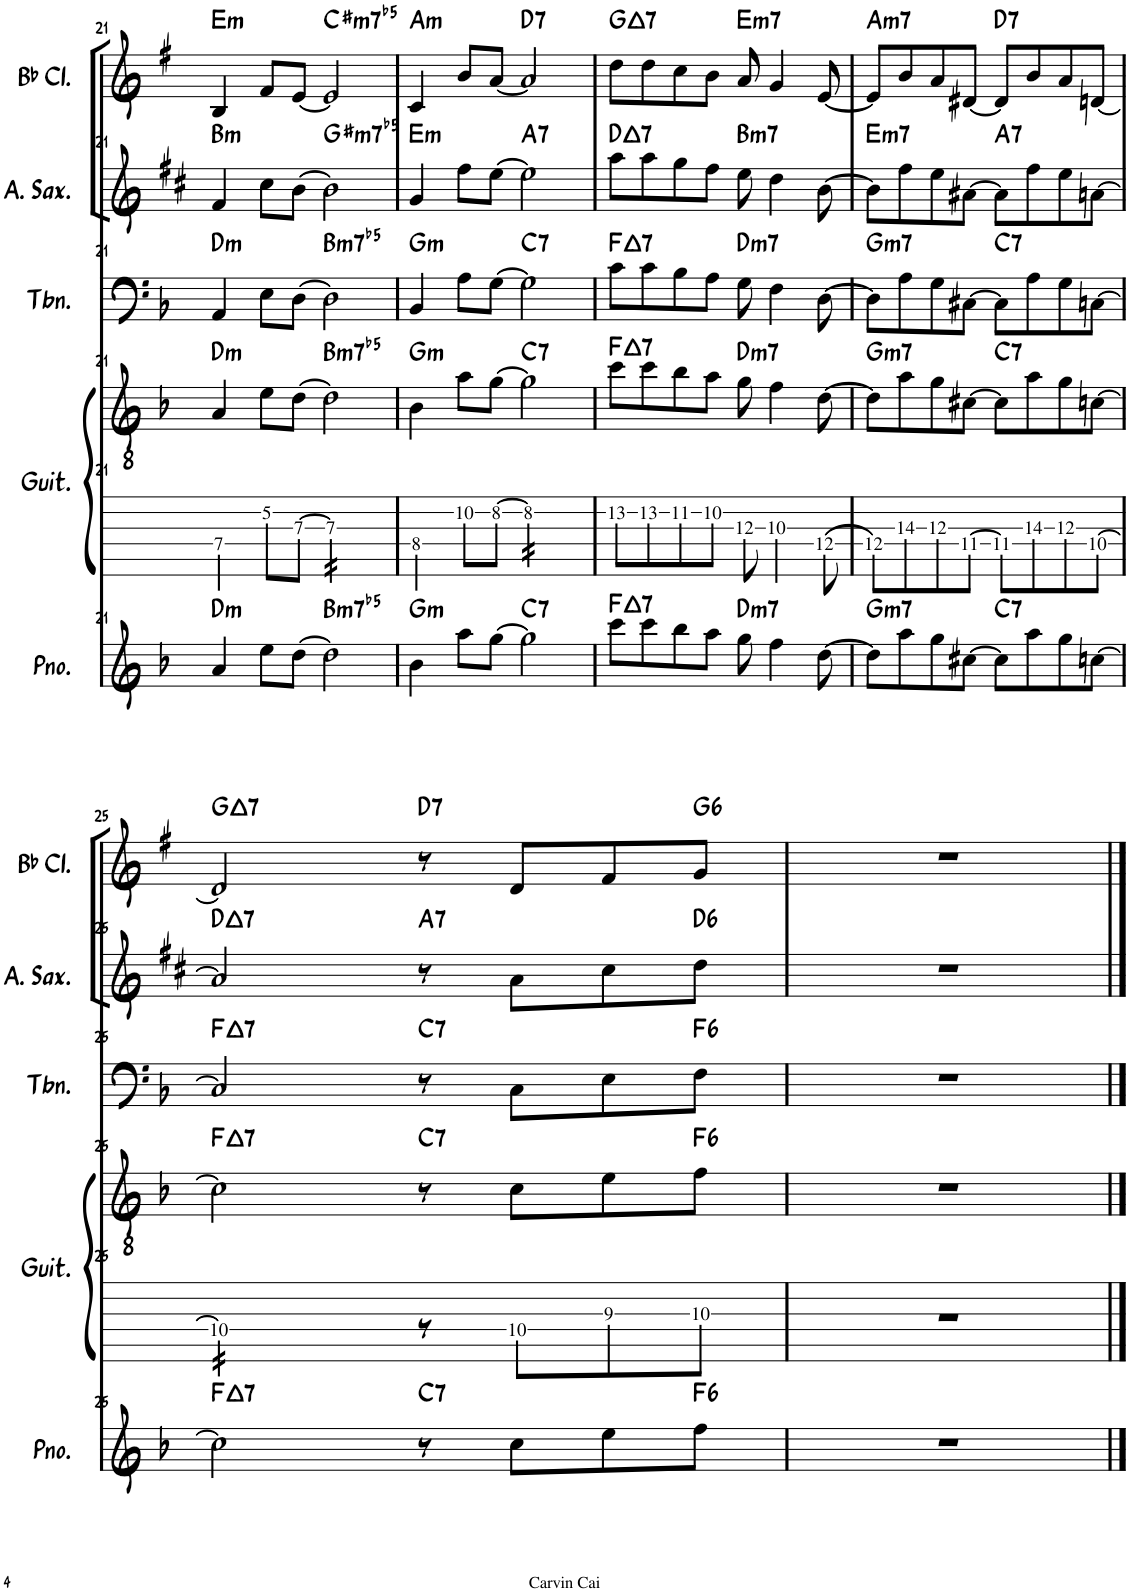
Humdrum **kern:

**kern	**harte	**kern	**kern	**harte	**kern	**harte	**kern	**harte	**kern	**harte
*part5	*part5	*part4	*part4	*part4	*part3	*part3	*part2	*part2	*part1	*part1
*staff6	*	*staff5	*staff4	*	*staff3	*	*staff2	*	*staff1	*
*I"钢琴	*	*I"原音吉他	*	*	*I"长号	*	*I"中音萨克斯	*	*I"降B调单簧管	*
!!LO:PB:g=z
*clefG2	*	*	*clefGv2	*	*clefF4	*	*clefG2	*	*clefG2	*
*	*	*	*	*	*	*	*Trd5c9	*	*Trd1c2	*
*k[b-]	*	*k[b-]	*k[b-]	*	*k[b-]	*	*k[f#c#]	*	*k[f#]	*
*M4/4	*	*M4/4	*M4/4	*	*M4/4	*	*M4/4	*	*M4/4	*
=21	=21	=21	=21	=21	=21	=21	=21	=21	=21	=21
!	!LO:H:kt=m	!	!	!LO:H:kt=m	!	!LO:H:kt=m	!	!LO:H:kt=m	!	!LO:H:kt=m
4a/	D:min	4A\	4A/	D:min	4AA/	D:min	4f#/	B:min	4B/	E:min
8ee\L	.	8e\L	8e\L	.	8E\L	.	8cc#\L	.	8f#/L	.
[8dd\J	.	[8d\J	[8d\J	.	[8D\J	.	[8b\J	.	[8e/J	.
!	!LO:H:kt=m7b5	!	!	!LO:H:kt=m7b5	!	!LO:H:kt=m7b5	!	!LO:H:kt=m7b5	!	!LO:H:kt=m7b5
2dd\]	B:hdim7	2d\]	2d\]	B:hdim7	2D\]	B:hdim7	2b\]	G#:hdim7	2e/]	C#:hdim7
=22	=22	=22	=22	=22	=22	=22	=22	=22	=22	=22
!	!LO:H:kt=m	!	!	!LO:H:kt=m	!	!LO:H:kt=m	!	!LO:H:kt=m	!	!LO:H:kt=m
4b-\	G:min	4B-\	4B-\	G:min	4BB-/	G:min	4g/	E:min	4c/	A:min
8aa\L	.	8a\L	8a\L	.	8A\L	.	8ff#\L	.	8b/L	.
[8gg\J	.	[8g\J	[8g\J	.	[8G\J	.	[8ee\J	.	[8a/J	.
!	!LO:H:kt=7	!	!	!LO:H:kt=7	!	!LO:H:kt=7	!	!LO:H:kt=7	!	!LO:H:kt=7
2gg\]	C:7	2g\]	2g\]	C:7	2G\]	C:7	2ee\]	A:7	2a/]	D:7
=23	=23	=23	=23	=23	=23	=23	=23	=23	=23	=23
!	!LO:H:kt=7	!	!	!LO:H:kt=7	!	!LO:H:kt=7	!	!LO:H:kt=7	!	!LO:H:kt=7
8ccc\L	F:maj7	8cc\L	8cc\L	F:maj7	8c\L	F:maj7	8aa\L	D:maj7	8dd\L	G:maj7
8ccc\	.	8cc\	8cc\	.	8c\	.	8aa\	.	8dd\	.
8bb-\	.	8b-\	8b-\	.	8B-\	.	8gg\	.	8cc\	.
8aa\J	.	8a\J	8a\J	.	8A\J	.	8ff#\J	.	8b\J	.
!	!LO:H:kt=m7	!	!	!LO:H:kt=m7	!	!LO:H:kt=m7	!	!LO:H:kt=m7	!	!LO:H:kt=m7
8gg\	D:min7	8g\	8g\	D:min7	8G\	D:min7	8ee\	B:min7	8a/	E:min7
4ff\	.	4f\	4f\	.	4F\	.	4dd\	.	4g/	.
[8dd\	.	[8d\	[8d\	.	[8D\	.	[8b\	.	[8e/	.
=24	=24	=24	=24	=24	=24	=24	=24	=24	=24	=24
!	!LO:H:kt=m7	!	!	!LO:H:kt=m7	!	!LO:H:kt=m7	!	!LO:H:kt=m7	!	!LO:H:kt=m7
8dd\L]	G:min7	8d\L]	8d\L]	G:min7	8D\L]	G:min7	8b\L]	E:min7	8e/L]	A:min7
8aa\	.	8a\	8a\	.	8A\	.	8ff#\	.	8b/	.
8gg\	.	8g\	8g\	.	8G\	.	8ee\	.	8a/	.
[8cc#X\J	.	[8c#X\J	[8c#X\J	.	[8C#X\J	.	[8a#X\J	.	[8d#X/J	.
!	!LO:H:kt=7	!	!	!LO:H:kt=7	!	!LO:H:kt=7	!	!LO:H:kt=7	!	!LO:H:kt=7
8cc#\L]	C:7	8c#\L]	8c#\L]	C:7	8C#\L]	C:7	8a#\L]	A:7	8d#/L]	D:7
8aa\	.	8a\	8a\	.	8A\	.	8ff#\	.	8b/	.
8gg\	.	8g\	8g\	.	8G\	.	8ee\	.	8a/	.
[8ccn\J	.	[8cn\J	[8cn\J	.	[8Cn\J	.	[8an\J	.	[8dn/J	.
!!LO:LB:g=z
=25	=25	=25	=25	=25	=25	=25	=25	=25	=25	=25
!	!LO:H:kt=7	!	!	!LO:H:kt=7	!	!LO:H:kt=7	!	!LO:H:kt=7	!	!LO:H:kt=7
2cc\]	F:maj7	2c\]	2c\]	F:maj7	2C/]	F:maj7	2a/]	D:maj7	2d/]	G:maj7
!	!LO:H:kt=7	!	!	!LO:H:kt=7	!	!LO:H:kt=7	!	!LO:H:kt=7	!	!LO:H:kt=7
8r	C:7	8r	8r	C:7	8r	C:7	8r	A:7	8r	D:7
8cc\L	.	8c\L	8c\L	.	8C\L	.	8a\L	.	8d/L	.
8ee\	.	8e\	8e\	.	8E\	.	8cc#\	.	8f#/	.
!	!LO:H:kt=6	!	!	!LO:H:kt=6	!	!LO:H:kt=6	!	!LO:H:kt=6	!	!LO:H:kt=6
8ff\J	F:maj6	8f\J	8f\J	F:maj6	8F\J	F:maj6	8dd\J	D:maj6	8g/J	G:maj6
=26	=26	=26	=26	=26	=26	=26	=26	=26	=26	=26
1r	.	1r	1r	.	1r	.	1r	.	1r	.
==	==	==	==	==	==	==	==	==	==	==
*-	*-	*-	*-	*-	*-	*-	*-	*-	*-	*-
